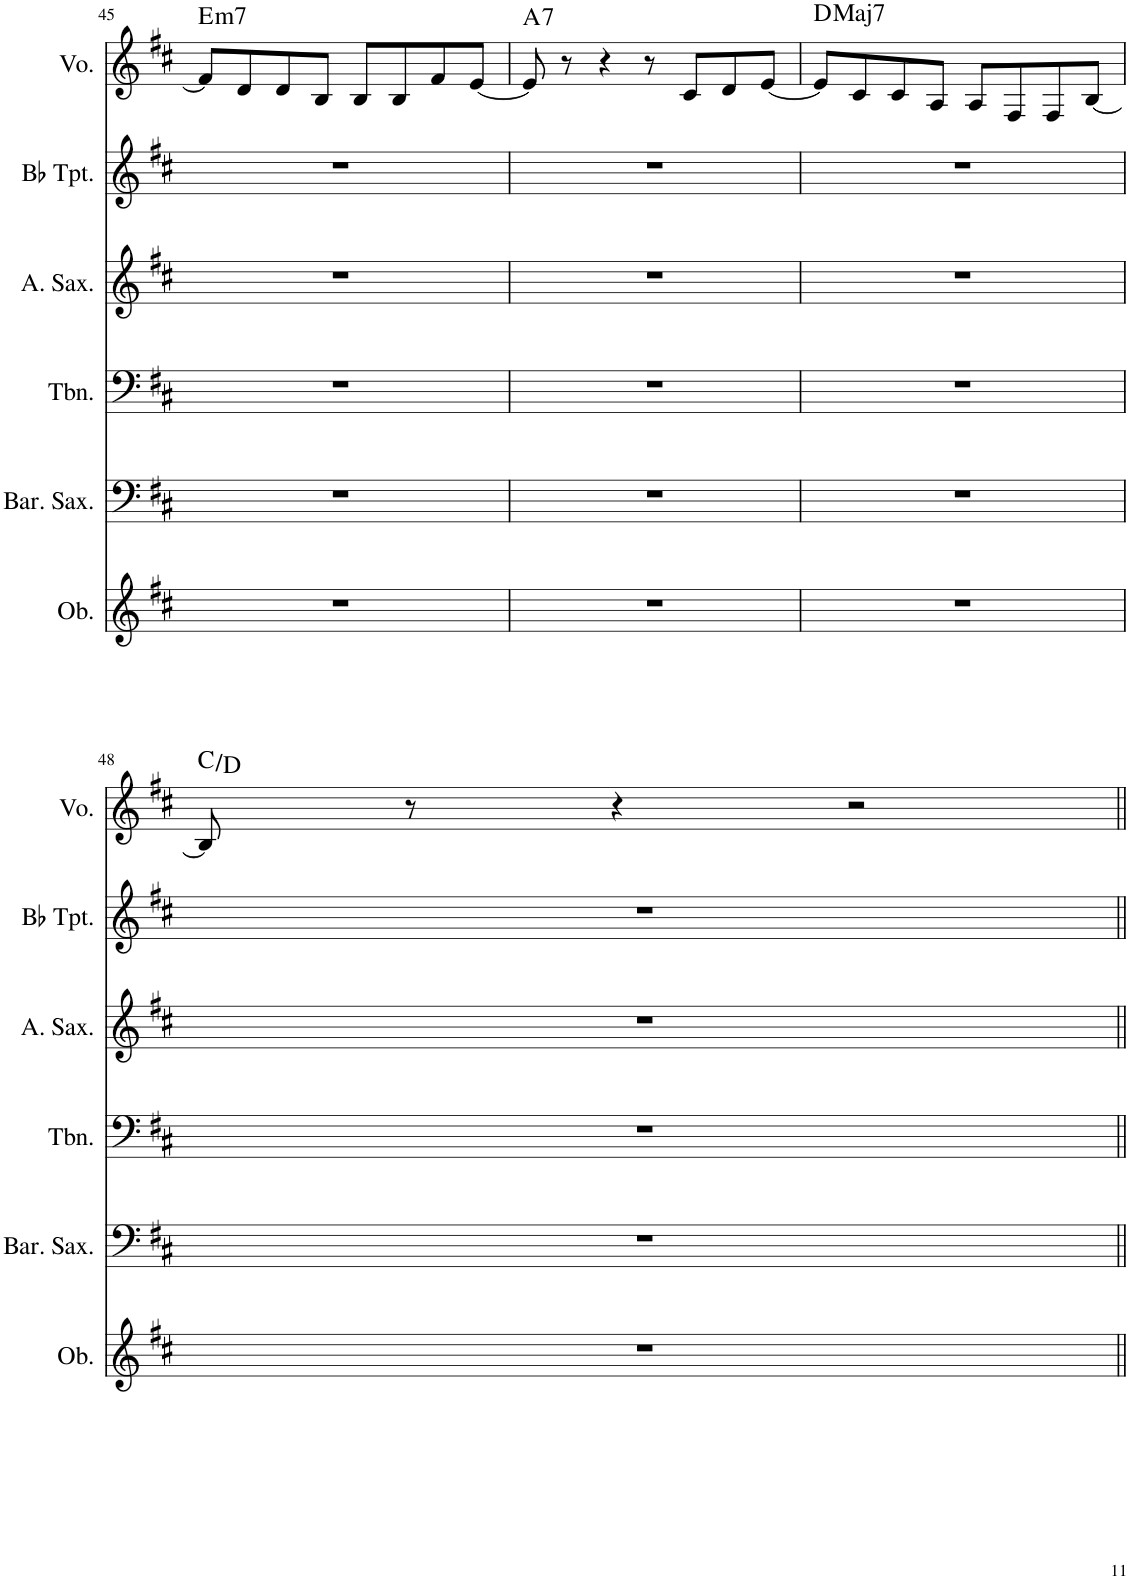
**kern	**kern	**kern	**kern	**kern	**kern	**harte
*part6	*part5	*part4	*part3	*part2	*part1	*part1
*staff6	*staff5	*staff4	*staff3	*staff2	*staff1	*
*I"Oboe	*I"Baritone Saxophone	*I"Trombone	*I"Alto Saxophone	*I"Bb Trumpet	*I"Voice	*
*I'Ob.	*I'Bar. Sax.	*I'Tbn.	*I'A. Sax.	*I'Bb Tpt.	*I'Vo.	*
!!LO:PB:g=z
*clefG2	*clefF4	*clefF4	*clefG2	*clefG2	*clefG2	*
*	*ITrd12c21	*	*ITrd5c9	*ITrd1c2	*	*
*k[f#c#]	*k[f#c#]	*k[f#c#]	*k[f#c#]	*k[f#c#]	*k[f#c#]	*
*M4/4	*M4/4	*M4/4	*M4/4	*M4/4	*M4/4	*
=45	=45	=45	=45	=45	=45	=45
!	!	!	!	!	!	!LO:H:kt=m7
1r	1r	1r	1r	1r	8f#/L]	E:min7
.	.	.	.	.	8d/	.
.	.	.	.	.	8d/	.
.	.	.	.	.	8B/J	.
.	.	.	.	.	8B/L	.
.	.	.	.	.	8B/	.
.	.	.	.	.	8f#/	.
.	.	.	.	.	[8e/J	.
=46	=46	=46	=46	=46	=46	=46
!	!	!	!	!	!	!LO:H:kt=7
1r	1r	1r	1r	1r	8e/]	A:7
.	.	.	.	.	8r	.
.	.	.	.	.	4r	.
.	.	.	.	.	8r	.
.	.	.	.	.	8c#/L	.
.	.	.	.	.	8d/	.
.	.	.	.	.	[8e/J	.
=47	=47	=47	=47	=47	=47	=47
!	!	!	!	!	!	!LO:H:kt=Maj7
1r	1r	1r	1r	1r	8e/L]	D:maj7
.	.	.	.	.	8c#/	.
.	.	.	.	.	8c#/	.
.	.	.	.	.	8A/J	.
.	.	.	.	.	8A/L	.
.	.	.	.	.	8F#/	.
.	.	.	.	.	8F#/	.
.	.	.	.	.	[8B/J	.
!!LO:LB:g=z
=48	=48	=48	=48	=48	=48	=48
1r	1r	1r	1r	1r	8B/]	C:maj/2
.	.	.	.	.	8r	.
.	.	.	.	.	4r	.
.	.	.	.	.	2r	.
=||	=||	=||	=||	=||	=||	=||
*-	*-	*-	*-	*-	*-	*-
